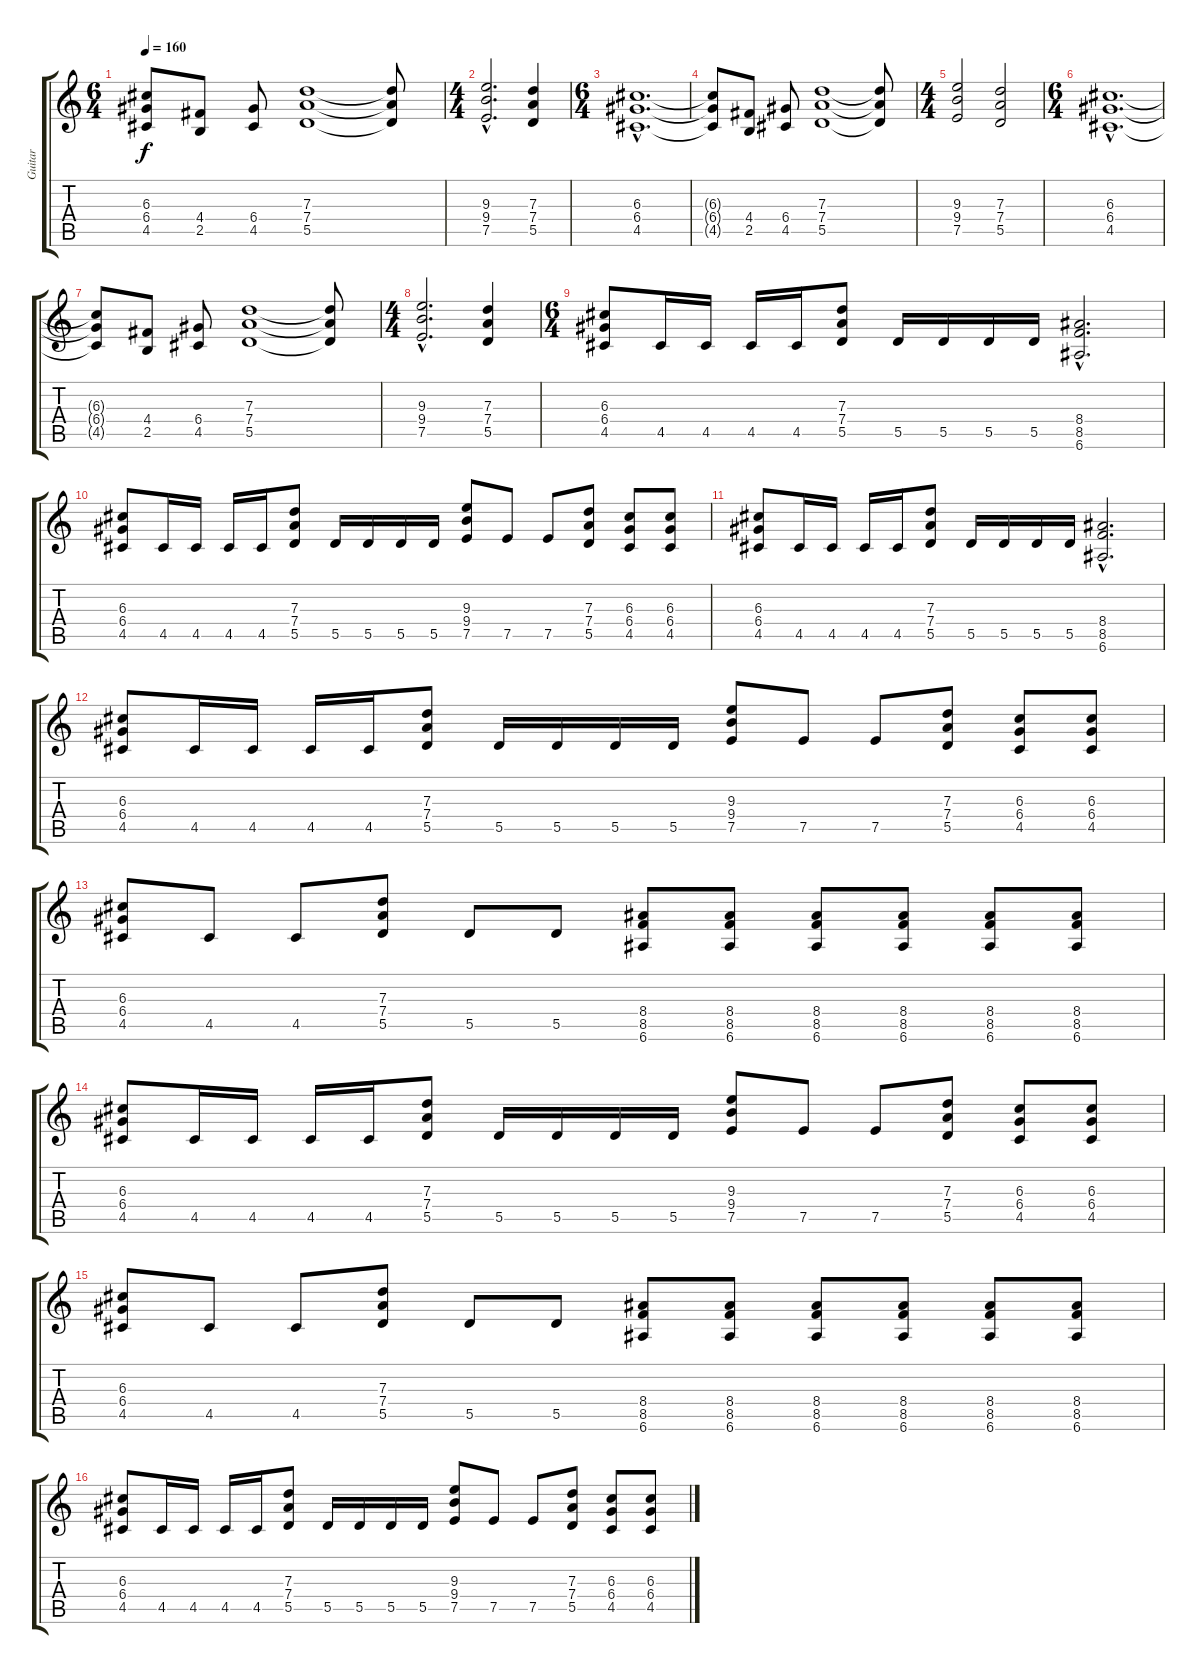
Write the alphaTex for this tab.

\track ("Guitar " "Guitar ") {instrument distortionguitar}
\staff {score tabs}
\tuning (E4 B3 G3 D3 A2 E2) {hide}
\ts (6 4)
\tempo 160
\clef g2
\ks c
(6.3{t} 6.4{t} 4.5{t}).8{dy f} (4.4 2.5).8 (6.4 4.5).8 (7.3 7.4 5.5).1 (7.3{t} 7.4{t} 5.5{t}).8 |
\ts (4 4)
(9.3{hac} 9.4{hac} 7.5{hac}).2{d} (7.3 7.4 5.5).4 |
\ts (6 4)
(6.3{hac} 6.4{hac} 4.5{hac}).1{d} |
(6.3{t} 6.4{t} 4.5{t}).8 (4.4 2.5).8 (6.4 4.5).8 (7.3 7.4 5.5).1 (7.3{t} 7.4{t} 5.5{t}).8 |
\ts (4 4)
(9.3 9.4 7.5).2 (7.3 7.4 5.5).2 |
\ts (6 4)
(6.3{hac} 6.4{hac} 4.5{hac}).1{d} |
(6.3{t} 6.4{t} 4.5{t}).8 (4.4 2.5).8 (6.4 4.5).8 (7.3 7.4 5.5).1 (7.3{t} 7.4{t} 5.5{t}).8 |
\ts (4 4)
(9.3{hac} 9.4{hac} 7.5{hac}).2{d} (7.3 7.4 5.5).4 |
\ts (6 4)
(6.3 6.4 4.5).8 4.5.16 4.5.16 4.5.16 4.5.16 (7.3 7.4 5.5).8 5.5.16 5.5.16 5.5.16 5.5.16 (8.4{hac} 8.5{hac} 6.6{hac}).2{d} |
(6.3 6.4 4.5).8 4.5.16 4.5.16 4.5.16 4.5.16 (7.3 7.4 5.5).8 5.5.16 5.5.16 5.5.16 5.5.16 (9.3 9.4 7.5).8 7.5.8 7.5.8 (7.3 7.4 5.5).8 (6.3 6.4 4.5).8 (6.3 6.4 4.5).8 |
(6.3 6.4 4.5).8 4.5.16 4.5.16 4.5.16 4.5.16 (7.3 7.4 5.5).8 5.5.16 5.5.16 5.5.16 5.5.16 (8.4{hac} 8.5{hac} 6.6{hac}).2{d} |
(6.3 6.4 4.5).8 4.5.16 4.5.16 4.5.16 4.5.16 (7.3 7.4 5.5).8 5.5.16 5.5.16 5.5.16 5.5.16 (9.3 9.4 7.5).8 7.5.8 7.5.8 (7.3 7.4 5.5).8 (6.3 6.4 4.5).8 (6.3 6.4 4.5).8 |
(6.3 6.4 4.5).8 4.5.8 4.5.8 (7.3 7.4 5.5).8 5.5.8 5.5.8 (8.4 8.5 6.6).8 (8.4 8.5 6.6).8 (8.4 8.5 6.6).8 (8.4 8.5 6.6).8 (8.4 8.5 6.6).8 (8.4 8.5 6.6).8 |
(6.3 6.4 4.5).8 4.5.16 4.5.16 4.5.16 4.5.16 (7.3 7.4 5.5).8 5.5.16 5.5.16 5.5.16 5.5.16 (9.3 9.4 7.5).8 7.5.8 7.5.8 (7.3 7.4 5.5).8 (6.3 6.4 4.5).8 (6.3 6.4 4.5).8 |
(6.3 6.4 4.5).8 4.5.8 4.5.8 (7.3 7.4 5.5).8 5.5.8 5.5.8 (8.4 8.5 6.6).8 (8.4 8.5 6.6).8 (8.4 8.5 6.6).8 (8.4 8.5 6.6).8 (8.4 8.5 6.6).8 (8.4 8.5 6.6).8 |
(6.3 6.4 4.5).8 4.5.16 4.5.16 4.5.16 4.5.16 (7.3 7.4 5.5).8 5.5.16 5.5.16 5.5.16 5.5.16 (9.3 9.4 7.5).8 7.5.8 7.5.8 (7.3 7.4 5.5).8 (6.3 6.4 4.5).8 (6.3 6.4 4.5).8
